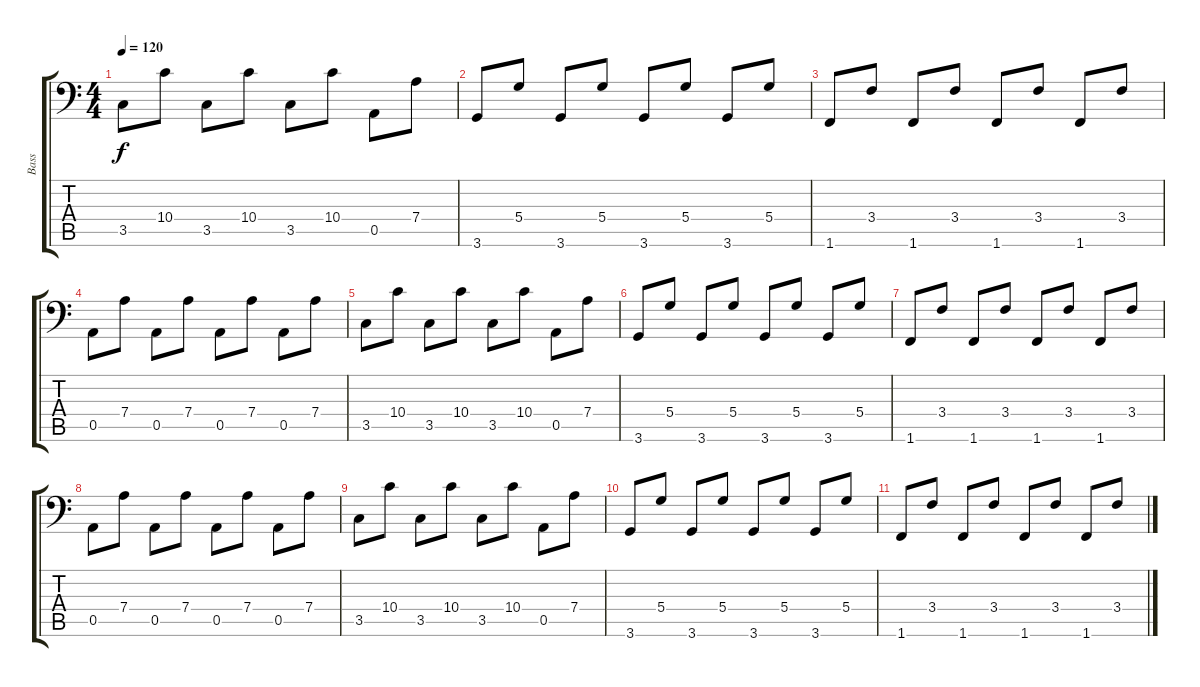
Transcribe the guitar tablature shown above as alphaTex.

\track ("Bass" "Bass") {instrument electricbassfinger}
\staff {score tabs}
\tuning (E3 B2 G2 D2 A1 E1) {hide}
\ts (4 4)
\tempo 120
\clef f4
\ks c
3.5.8{dy f} 10.4.8 3.5.8 10.4.8 3.5.8 10.4.8 0.5.8 7.4.8 |
3.6.8 5.4.8 3.6.8 5.4.8 3.6.8 5.4.8 3.6.8 5.4.8 |
1.6.8 3.4.8 1.6.8 3.4.8 1.6.8 3.4.8 1.6.8 3.4.8 |
0.5.8 7.4.8 0.5.8 7.4.8 0.5.8 7.4.8 0.5.8 7.4.8 |
3.5.8 10.4.8 3.5.8 10.4.8 3.5.8 10.4.8 0.5.8 7.4.8 |
3.6.8 5.4.8 3.6.8 5.4.8 3.6.8 5.4.8 3.6.8 5.4.8 |
1.6.8 3.4.8 1.6.8 3.4.8 1.6.8 3.4.8 1.6.8 3.4.8 |
0.5.8 7.4.8 0.5.8 7.4.8 0.5.8 7.4.8 0.5.8 7.4.8 |
3.5.8 10.4.8 3.5.8 10.4.8 3.5.8 10.4.8 0.5.8 7.4.8 |
3.6.8 5.4.8 3.6.8 5.4.8 3.6.8 5.4.8 3.6.8 5.4.8 |
1.6.8 3.4.8 1.6.8 3.4.8 1.6.8 3.4.8 1.6.8 3.4.8
